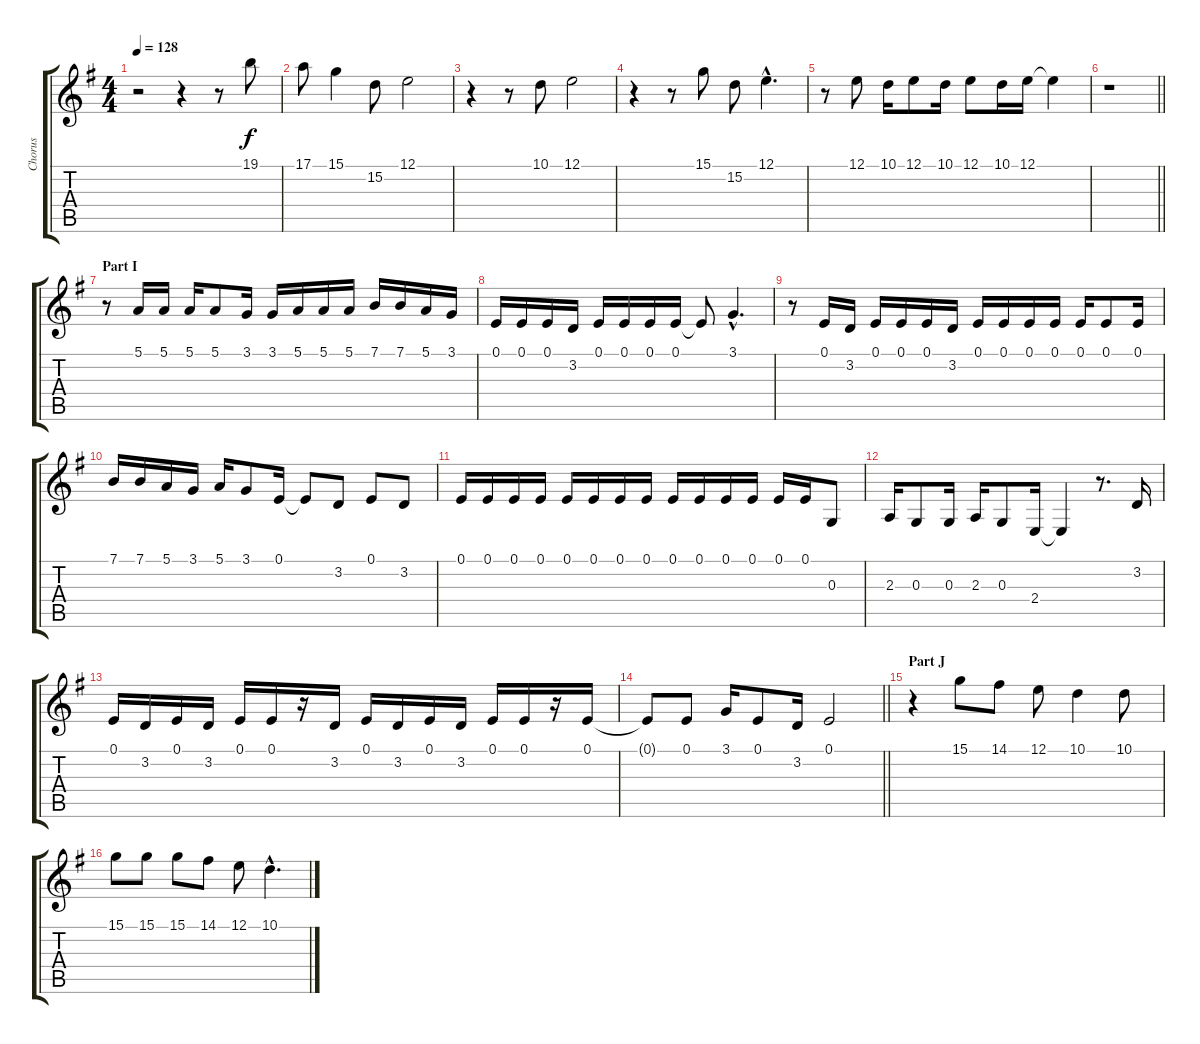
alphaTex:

\track ("Chorus" "Chorus") {instrument trumpet}
\staff {score tabs}
\tuning (E4 B3 G3 D3 A2 E2) {hide}
\ts (4 4)
\tempo 128
\clef g2
\ks g
r.2{dy f} r.4 r.8 19.1.8 |
17.1.8 15.1.4 15.2.8 12.1.2 |
r.4 r.8 10.1.8 12.1.2 |
r.4 r.8 15.1.8 15.2.8 12.1{hac}.4{d} |
r.8 12.1.8 10.1.16 12.1.8 10.1.16 12.1.8 10.1.16 12.1.16 12.1{t}.4 |
\barLineRight lightlight
r.1 |
\section ("" "Part I")
r.8 5.1.16 5.1.16 5.1.16 5.1.8 3.1.16 3.1.16 5.1.16 5.1.16 5.1.16 7.1.16 7.1.16 5.1.16 3.1.16 |
0.1.16 0.1.16 0.1.16 3.2.16 0.1.16 0.1.16 0.1.16 0.1.16 0.1{t}.8 3.1{hac}.4{d} |
r.8 0.1.16 3.2.16 0.1.16 0.1.16 0.1.16 3.2.16 0.1.16 0.1.16 0.1.16 0.1.16 0.1.16 0.1.8 0.1.16 |
7.1.16 7.1.16 5.1.16 3.1.16 5.1.16 3.1.8 0.1.16 0.1{t}.8 3.2.8 0.1.8 3.2.8 |
0.1.16 0.1.16 0.1.16 0.1.16 0.1.16 0.1.16 0.1.16 0.1.16 0.1.16 0.1.16 0.1.16 0.1.16 0.1.16 0.1.16 0.3.8 |
2.3.16 0.3.8 0.3.16 2.3.16 0.3.8 2.4.16 2.4{t}.4 r.8{d} 3.2.16 |
0.1.16 3.2.16 0.1.16 3.2.16 0.1.16 0.1.16 r.16 3.2.16 0.1.16 3.2.16 0.1.16 3.2.16 0.1.16 0.1.16 r.16 0.1.16 |
\barLineRight lightlight
0.1{t}.8 0.1.8 3.1.16 0.1.8 3.2.16 0.1.2 |
\section ("" "Part J")
r.4 15.1.8 14.1.8 12.1.8 10.1.4 10.1.8 |
15.1.8 15.1.8 15.1.8 14.1.8 12.1.8 10.1{hac}.4{d}
